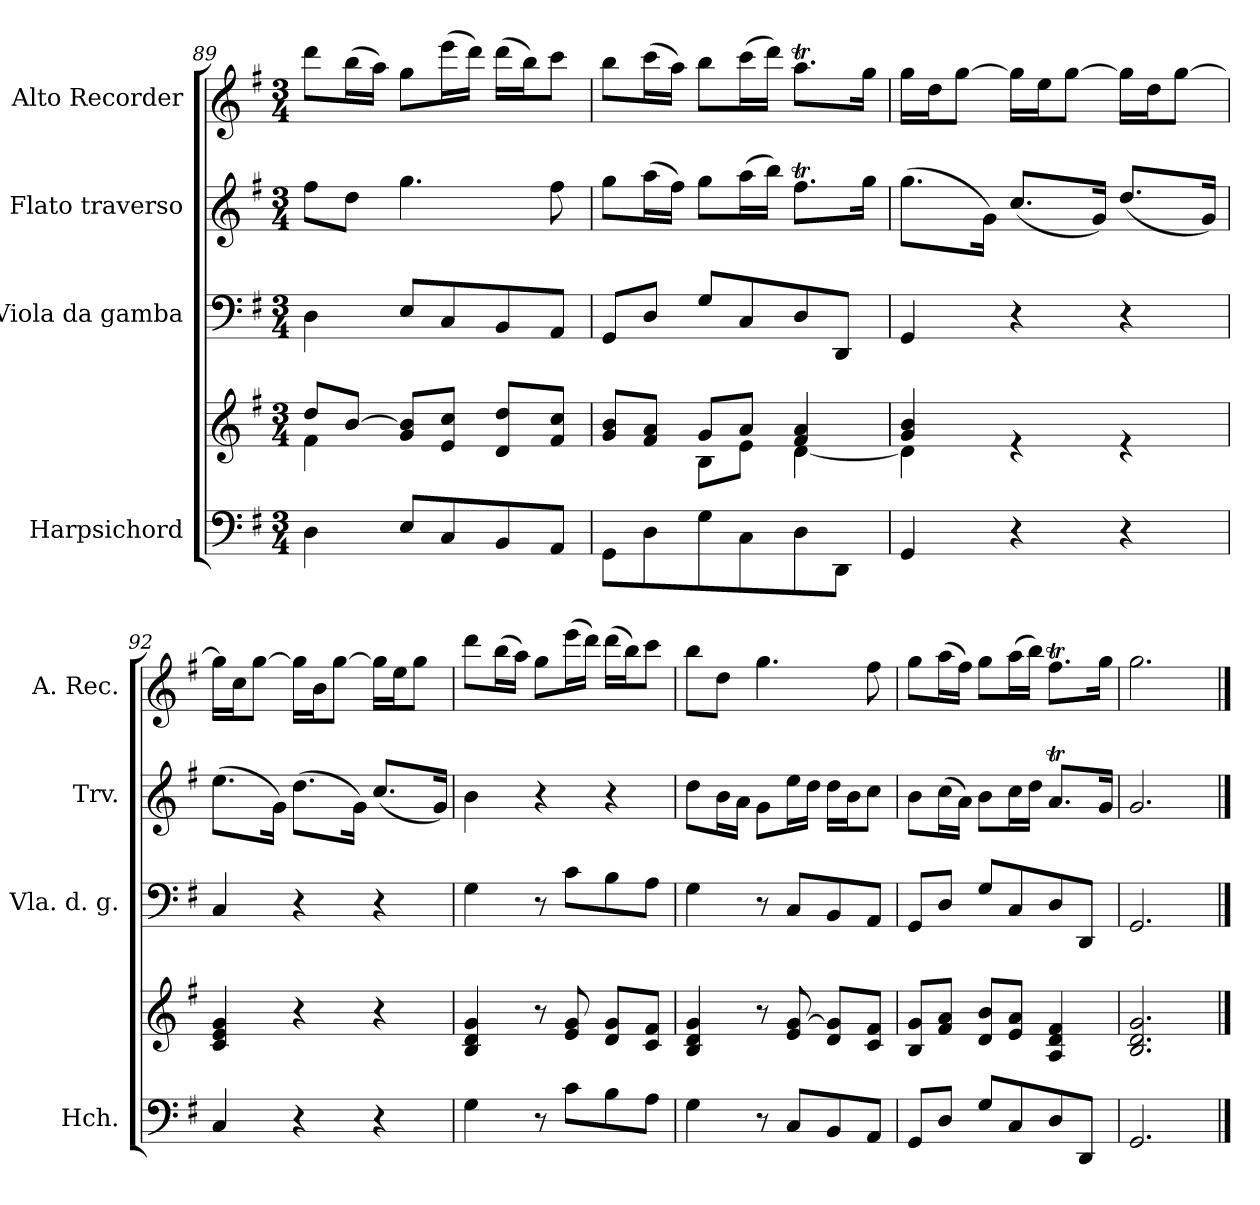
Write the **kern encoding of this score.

**kern	**kern	**kern	**kern	**kern
*part4	*part4	*part3	*part2	*part1
*staff5	*staff4	*staff3	*staff2	*staff1
*I"Harpsichord	*	*I"Viola da gamba	*I"Flato traverso	*I"Alto Recorder
*I'Hch.	*	*I'Vla. d. g.	*I'Trv.	*I'A. Rec.
*clefF4	*clefG2	*clefF4	*clefG2	*clefG2
*k[f#]	*k[f#]	*k[f#]	*k[f#]	*k[f#]
*M3/4	*M3/4	*M3/4	*M3/4	*M3/4
=89	=89	=89	=89	=89
*	*^	*	*	*
4D\	8dd/L	4f#\	4D\	8ff#\L	8ddd\L
.	[8b/J	.	.	8dd\J	(16bb\L
.	.	.	.	.	16aa\JJ)
8E/L	8g/ 8b/]L	2ryy	8E/L	4.gg\	8gg\L
8C/	8e/ 8cc/J	.	8C/	.	(16eee\L
.	.	.	.	.	16ddd\JJ)
8BB/	8d/ 8dd/L	.	8BB/	.	(16ddd\LL
.	.	.	.	.	16bb\J)
8AA/J	8f#/ 8cc/J	.	8AA/J	8ff#\	8ccc\J
=90	=90	=90	=90	=90	=90
8GG\L	8g/ 8b/L	4ryy	8GG/L	8gg\L	8bb\L
8D\	8f#/ 8a/J	.	8D/J	(16aa\L	(16ccc\L
.	.	.	.	16ff#\JJ)	16aa\JJ)
8G\	8g/L	8B\L	8G/L	8gg\L	8bb\L
8C\	8a/J	8e\J	8C/	(16aa\L	(16ccc\L
.	.	.	.	16bb\JJ)	16ddd\JJ)
8D\	4f#/ 4a/	[4d\	8D/	8.ff#t\L	8.aaT\L
8DD\J	.	.	8DD/J	.	.
.	.	.	.	16gg\Jk	16gg\Jk
=91	=91	=91	=91	=91	=91
4GG/	4g/ 4b/	4d\]	4GG/	(8.gg\L	16gg\LL
.	.	.	.	.	16dd\J
.	.	.	.	.	[8gg\J
.	.	.	.	16g\Jk)	.
4r	4re	2ryy	4r	(8.cc/L	16gg\LL]
.	.	.	.	.	16ee\J
.	.	.	.	.	[8gg\J
.	.	.	.	16g/Jk)	.
4r	4re	.	4r	(8.dd/L	16gg\LL]
.	.	.	.	.	16dd\J
.	.	.	.	.	[8gg\J
.	.	.	.	16g/Jk)	.
*	*v	*v	*	*	*
!!LO:LB:g=z
=92	=92	=92	=92	=92
4C/	4c/ 4e/ 4g/	4C/	(8.ee\L	16gg\LL]
.	.	.	.	16cc\J
.	.	.	.	[8gg\J
.	.	.	16g\Jk)	.
4r	4r	4r	(8.dd\L	16gg\LL]
.	.	.	.	16b\J
.	.	.	.	[8gg\J
.	.	.	16g\Jk)	.
4r	4r	4r	(8.cc/L	16gg\LL]
.	.	.	.	16ee\J
.	.	.	.	8gg\J
.	.	.	16g/Jk)	.
=93	=93	=93	=93	=93
4G\	4B/ 4d/ 4g/	4G\	4b\	8ddd\L
.	.	.	.	(16bb\L
.	.	.	.	16aa\JJ)
8r	8r	8r	4r	8gg\L
8c\L	8e/ 8g/	8c\L	.	(16eee\L
.	.	.	.	16ddd\JJ)
8B\	8d/ 8g/L	8B\	4r	(16ddd\LL
.	.	.	.	16bb\J)
8A\J	8c/ 8f#/J	8A\J	.	8ccc\J
=94	=94	=94	=94	=94
4G\	4B/ 4d/ 4g/	4G\	8dd\L	8bb\L
.	.	.	16b\L	8dd\J
.	.	.	16a\JJ	.
8r	8r	8r	8g\L	4.gg\
8C/L	8e/ [8g/	8C/L	16ee\L	.
.	.	.	16dd\JJ	.
8BB/	8d/ 8g/]L	8BB/	16dd\LL	.
.	.	.	16b\J	.
8AA/J	8c/ 8f#/J	8AA/J	8cc\J	8ff#\
=95	=95	=95	=95	=95
8GG/L	8B/ 8g/L	8GG/L	8b\L	8gg\L
8D/J	8f#/ 8a/J	8D/J	(16cc\L	(16aa\L
.	.	.	16a\JJ)	16ff#\JJ)
8G/L	8d/ 8b/L	8G/L	8b\L	8gg\L
8C/	8e/ 8a/J	8C/	16cc\L	(16aa\L
.	.	.	16dd\JJ	16bb\JJ)
8D/	4A/ 4d/ 4f#/	8D/	8.aT/L	8.ff#t\L
8DD/J	.	8DD/J	.	.
.	.	.	16g/Jk	16gg\Jk
=96	=96	=96	=96	=96
2.GG/	2.B/ 2.d/ 2.g/	2.GG/	2.g/	2.gg\
==	==	==	==	==
*-	*-	*-	*-	*-
